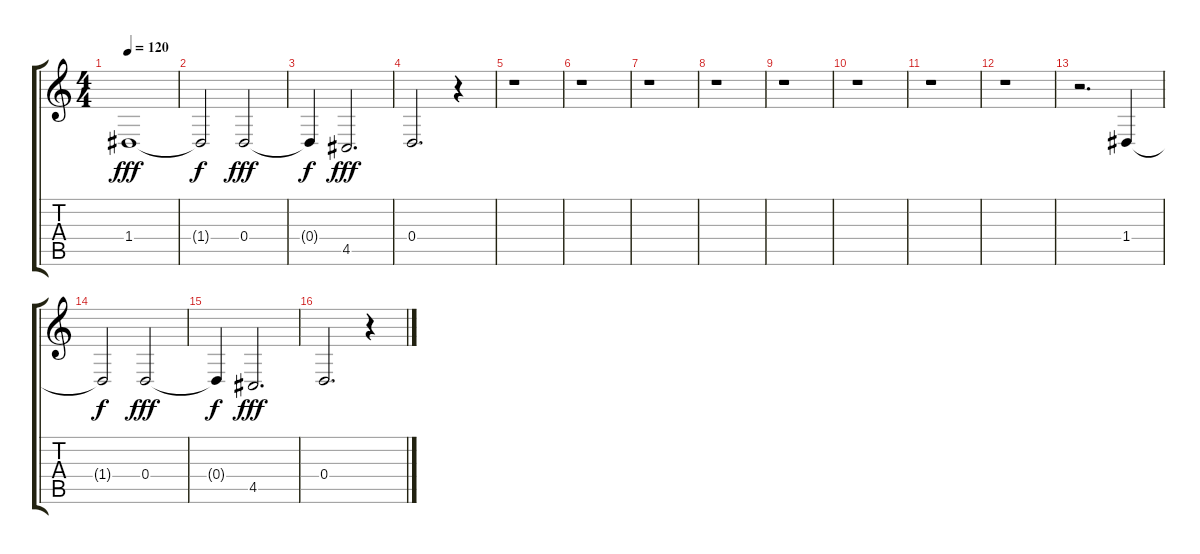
\track "" {instrument tremolostrings}
\staff {score tabs}
\tuning (E4 B3 G3 D3 A2 E2) {hide}
\ts (4 4)
\tempo 120
\clef g2
\ks c
1.4.1{dy fff instrument tremolostrings} |
1.4{t}.2{dy f} 0.4.2{dy fff} |
0.4{t}.4{dy f} 4.5.2{d dy fff} |
0.4.2{d} r.4 |
r.1 |
r.1 |
r.1 |
r.1 |
r.1 |
r.1 |
r.1 |
r.1 |
r.2{d} 1.4.4 |
1.4{t}.2{dy f} 0.4.2{dy fff} |
0.4{t}.4{dy f} 4.5.2{d dy fff} |
0.4.2{d} r.4
